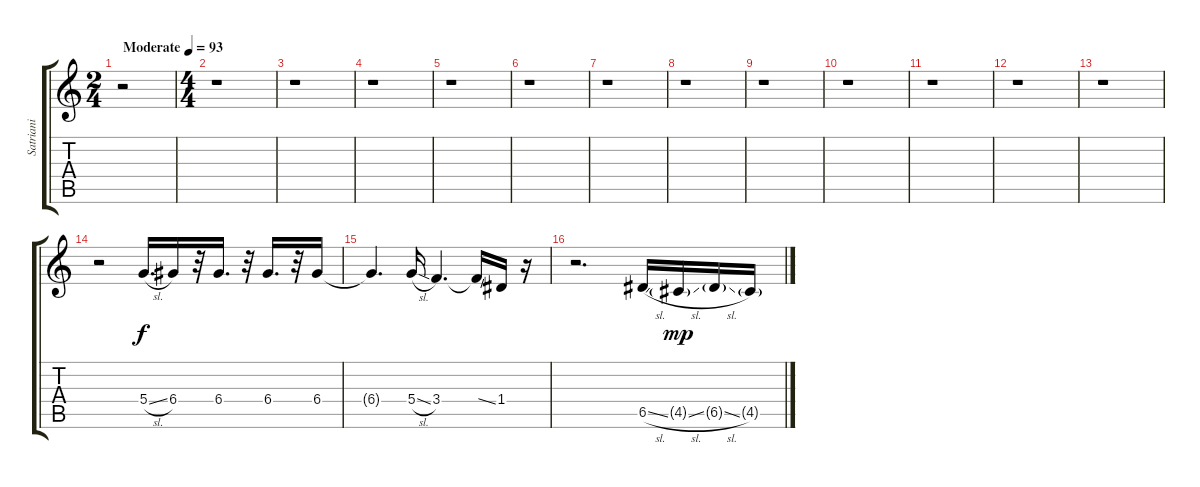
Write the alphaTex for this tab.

\track ("Satriani" "Satriani") {instrument distortionguitar}
\staff {score tabs}
\tuning (E4 B3 G3 D3 A2 E2) {hide}
\ts (2 4)
\tempo (93 "Moderate")
\clef g2
\ks c
r.2{dy f instrument distortionguitar} |
\ts (4 4)
r.1 |
r.1 |
r.1 |
r.1 |
r.1 |
r.1 |
r.1 |
r.1 |
r.1 |
r.1 |
r.1 |
r.1 |
r.2 5.4{sl}.16{d} 6.4.16 r.32 6.4.16{d} r.32 6.4.16{d} r.32 6.4.16 |
6.4{t}.4{d} 5.4{sl}.16 3.4.4{d} 3.4{ss t}.16 1.4.16 r.16 |
r.2{d} 6.5{sl}.16 4.5{sl g}.16{dy mp} 6.5{sl g}.16 4.5{sl g}.16
